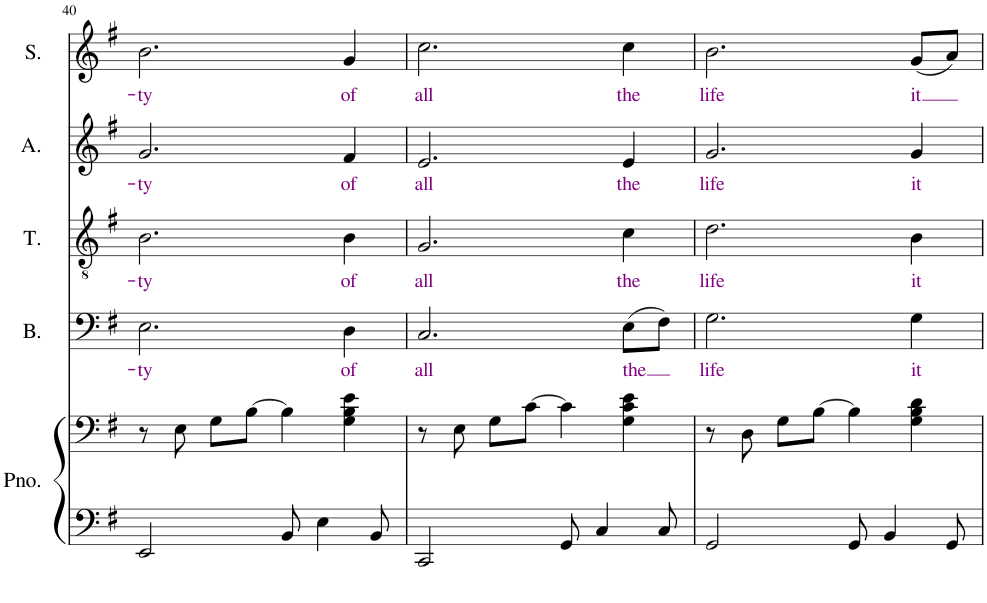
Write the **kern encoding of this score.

**kern	**kern	**kern	**text	**kern	**text	**kern	**text	**kern	**text
*part5	*part5	*part4	*part4	*part3	*part3	*part2	*part2	*part1	*part1
*staff6	*staff5	*staff4	*staff4	*staff3	*staff3	*staff2	*staff2	*staff1	*staff1
*I"Piano	*	*I"Bass	*	*I"Tenor	*	*I"Alto	*	*I"Soprano	*
*I'Pno.	*	*I'B.	*	*I'T.	*	*I'A.	*	*I'S.	*
!!LO:PB:g=z
*clefF4	*clefF4	*clefF4	*	*clefGv2	*	*clefG2	*	*clefG2	*
*k[f#]	*k[f#]	*k[f#]	*	*k[f#]	*	*k[f#]	*	*k[f#]	*
*M2/2	*M2/2	*M2/2	*	*M2/2	*	*M2/2	*	*M2/2	*
=40	=40	=40	=40	=40	=40	=40	=40	=40	=40
!	!	!	!LO:LY:b:color=#800080	!	!LO:LY:b:color=#800080	!	!LO:LY:b:color=#800080	!	!LO:LY:b:color=#800080
2EE/	8r	2.E\	-ty	2.B\	-ty	2.g/	-ty	2.b\	-ty
.	8E\	.	.	.	.	.	.	.	.
.	8G\L	.	.	.	.	.	.	.	.
.	[8B\J	.	.	.	.	.	.	.	.
8BB/	4B\]	.	.	.	.	.	.	.	.
4E\	.	.	.	.	.	.	.	.	.
!	!	!	!LO:LY:b:color=#800080	!	!LO:LY:b:color=#800080	!	!LO:LY:b:color=#800080	!	!LO:LY:b:color=#800080
.	4G\ 4B\ 4e\	4D\	of	4B\	of	4f#/	of	4g/	of
8BB/	.	.	.	.	.	.	.	.	.
=41	=41	=41	=41	=41	=41	=41	=41	=41	=41
!	!	!	!LO:LY:b:color=#800080	!	!LO:LY:b:color=#800080	!	!LO:LY:b:color=#800080	!	!LO:LY:b:color=#800080
2CC/	8r	2.C/	all	2.G/	all	2.e/	all	2.cc\	all
.	8E\	.	.	.	.	.	.	.	.
.	8G\L	.	.	.	.	.	.	.	.
.	[8c\J	.	.	.	.	.	.	.	.
8GG/	4c\]	.	.	.	.	.	.	.	.
4C/	.	.	.	.	.	.	.	.	.
!	!	!	!LO:LY:b:color=#800080	!	!LO:LY:b:color=#800080	!	!LO:LY:b:color=#800080	!	!LO:LY:b:color=#800080
.	4G\ 4c\ 4e\	(8E\L	the	4c\	the	4e/	the	4cc\	the
8C/	.	8F#\J)	.	.	.	.	.	.	.
=42	=42	=42	=42	=42	=42	=42	=42	=42	=42
!	!	!	!LO:LY:b:color=#800080	!	!LO:LY:b:color=#800080	!	!LO:LY:b:color=#800080	!	!LO:LY:b:color=#800080
2GG/	8r	2.G\	life	2.d\	life	2.g/	life	2.b\	life
.	8D\	.	.	.	.	.	.	.	.
.	8G\L	.	.	.	.	.	.	.	.
.	[8B\J	.	.	.	.	.	.	.	.
8GG/	4B\]	.	.	.	.	.	.	.	.
4BB/	.	.	.	.	.	.	.	.	.
!	!	!	!LO:LY:b:color=#800080	!	!LO:LY:b:color=#800080	!	!LO:LY:b:color=#800080	!	!LO:LY:b:color=#800080
.	4G\ 4B\ 4d\	4G\	it	4B\	it	4g/	it	(8g/L	it
8GG/	.	.	.	.	.	.	.	8a/J)	.
=	=	=	=	=	=	=	=	=	=
*-	*-	*-	*-	*-	*-	*-	*-	*-	*-
